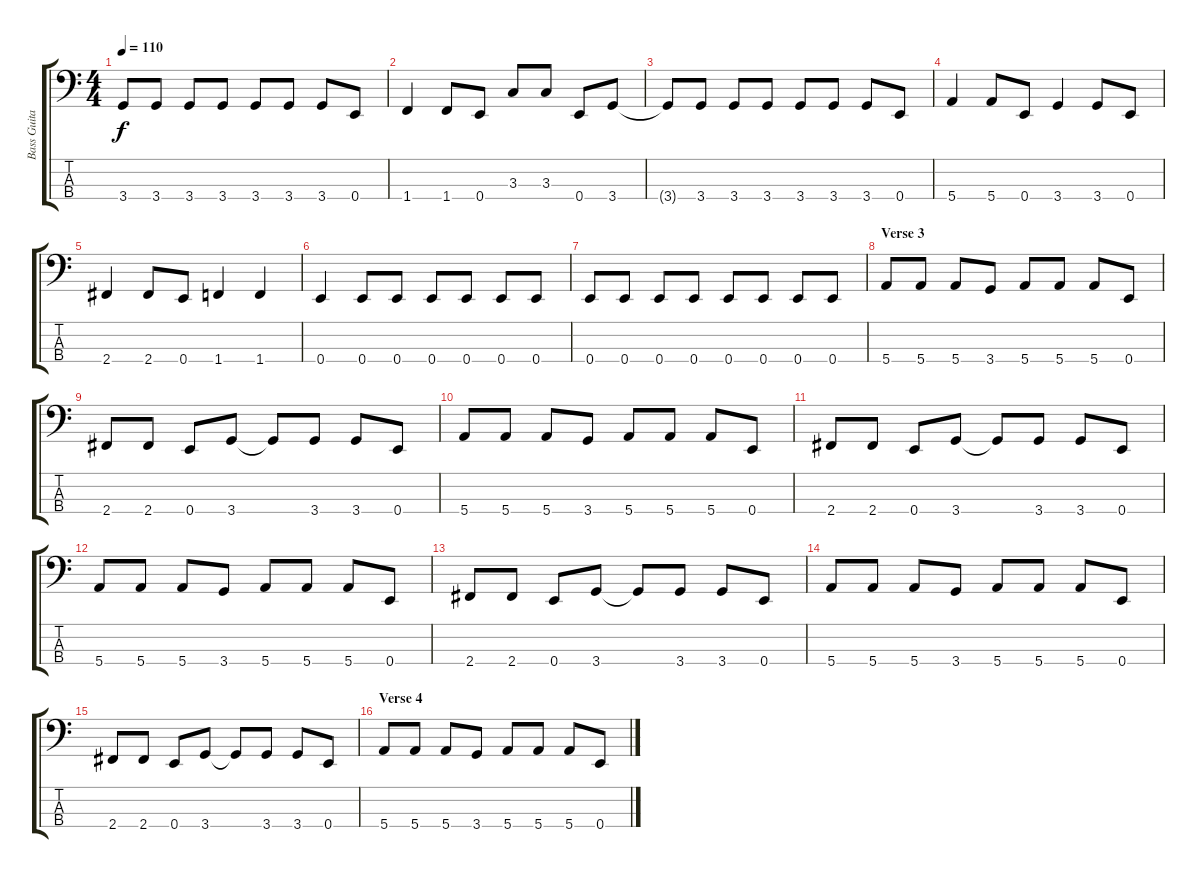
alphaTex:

\track ("Bass Guitar" "Bass Guita") {instrument electricbasspick}
\staff {score tabs}
\tuning (G2 D2 A1 E1) {hide}
\ts (4 4)
\tempo 110
\clef f4
\ks c
3.4{t}.8{dy f} 3.4.8 3.4.8 3.4.8 3.4.8 3.4.8 3.4.8 0.4.8 |
1.4.4 1.4.8 0.4.8 3.3.8 3.3.8 0.4.8 3.4.8 |
3.4{t}.8 3.4.8 3.4.8 3.4.8 3.4.8 3.4.8 3.4.8 0.4.8 |
5.4.4 5.4.8 0.4.8 3.4.4 3.4.8 0.4.8 |
2.4.4 2.4.8 0.4.8 1.4.4 1.4.4 |
0.4.4 0.4.8 0.4.8 0.4.8 0.4.8 0.4.8 0.4.8 |
0.4.8 0.4.8 0.4.8 0.4.8 0.4.8 0.4.8 0.4.8 0.4.8 |
\section ("" "Verse 3")
5.4.8 5.4.8 5.4.8 3.4.8 5.4.8 5.4.8 5.4.8 0.4.8 |
2.4.8 2.4.8 0.4.8 3.4.8 3.4{t}.8 3.4.8 3.4.8 0.4.8 |
5.4.8 5.4.8 5.4.8 3.4.8 5.4.8 5.4.8 5.4.8 0.4.8 |
2.4.8 2.4.8 0.4.8 3.4.8 3.4{t}.8 3.4.8 3.4.8 0.4.8 |
5.4.8 5.4.8 5.4.8 3.4.8 5.4.8 5.4.8 5.4.8 0.4.8 |
2.4.8 2.4.8 0.4.8 3.4.8 3.4{t}.8 3.4.8 3.4.8 0.4.8 |
5.4.8 5.4.8 5.4.8 3.4.8 5.4.8 5.4.8 5.4.8 0.4.8 |
2.4.8 2.4.8 0.4.8 3.4.8 3.4{t}.8 3.4.8 3.4.8 0.4.8 |
\section ("" "Verse 4")
5.4.8 5.4.8 5.4.8 3.4.8 5.4.8 5.4.8 5.4.8 0.4.8
